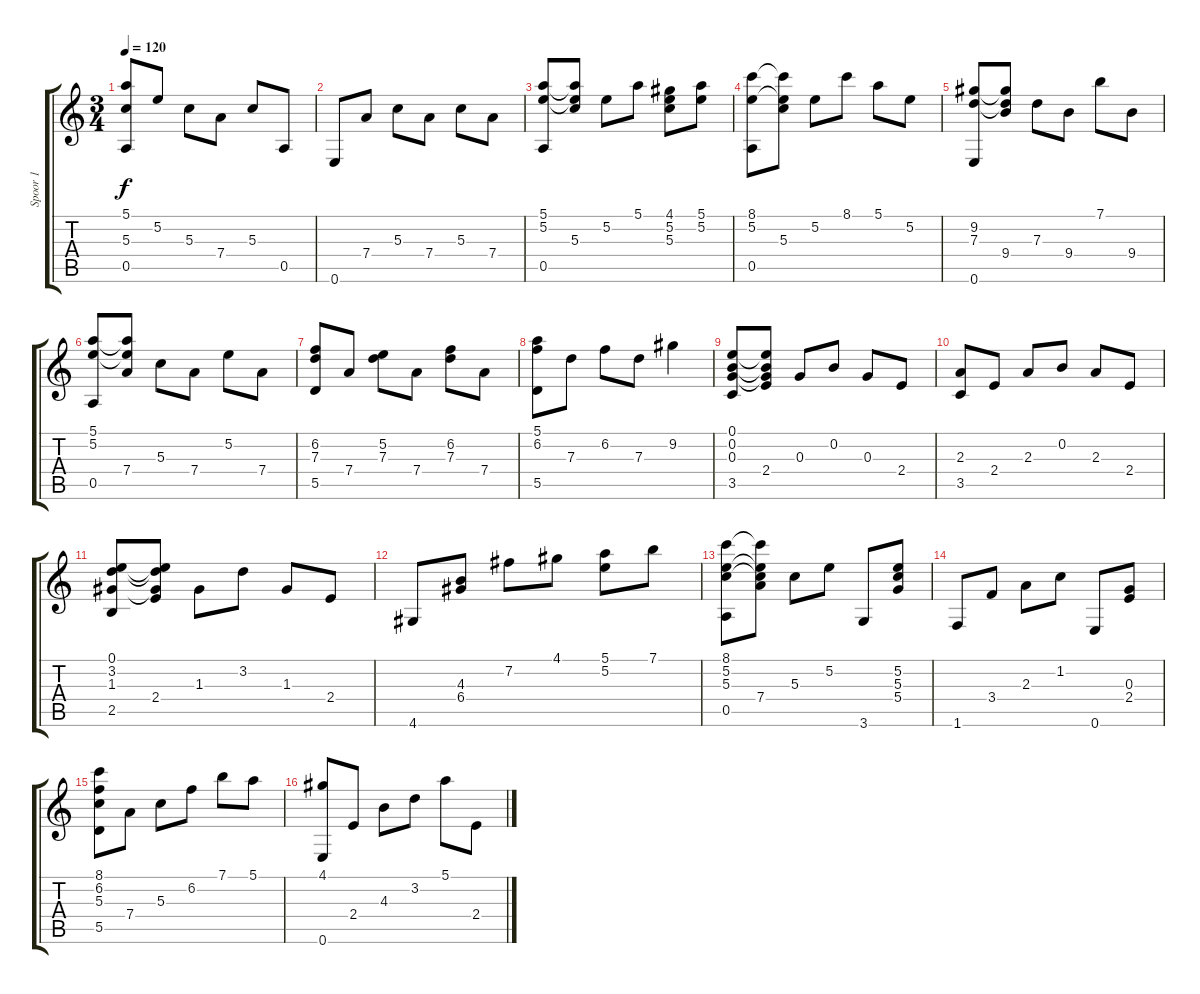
\track ("Spoor 1" "Spoor 1") {instrument acousticguitarsteel}
\staff {score tabs}
\tuning (E4 B3 G3 D3 A2 E2) {hide}
\ts (3 4)
\tempo 120
\clef g2
\ks c
(5.1 5.3 0.5).8{dy f} 5.2.8 5.3.8 7.4.8 5.3.8 0.5.8 |
0.6.8 7.4.8 5.3.8 7.4.8 5.3.8 7.4.8 |
(5.1 5.2 0.5).8 (5.1{t} 5.2{t} 5.3).8 5.2.8 5.1.8 (4.1 5.2 5.3).8 (5.1 5.2).8 |
(8.1 5.2 0.5).8 (8.1{t} 5.2{t} 5.3).8 5.2.8 8.1.8 5.1.8 5.2.8 |
(9.2 7.3 0.6).8 (9.2{t} 7.3{t} 9.4).8 7.3.8 9.4.8 7.1.8 9.4.8 |
(5.1 5.2 0.5).8 (5.1{t} 5.2{t} 7.4).8 5.3.8 7.4.8 5.2.8 7.4.8 |
(6.2 7.3 5.5).8 7.4.8 (5.2 7.3).8 7.4.8 (6.2 7.3).8 7.4.8 |
(5.1 6.2 5.5).8 7.3.8 6.2.8 7.3.8 9.2.4 |
(0.1 0.2 0.3 3.5).8 (0.1{t} 0.2{t} 0.3{t} 2.4).8 0.3.8 0.2.8 0.3.8 2.4.8 |
(2.3 3.5).8 2.4.8 2.3.8 0.2.8 2.3.8 2.4.8 |
(0.1 3.2 1.3 2.5).8 (0.1{t} 3.2{t} 1.3{t} 2.4).8 1.3.8 3.2.8 1.3.8 2.4.8 |
4.6.8 (4.3 6.4).8 7.2.8 4.1.8 (5.1 5.2).8 7.1.8 |
(8.1 5.2 5.3 0.5).8 (8.1{t} 5.2{t} 5.3{t} 7.4).8 5.3.8 5.2.8 3.6.8 (5.2 5.3 5.4).8 |
1.6.8 3.4.8 2.3.8 1.2.8 0.6.8 (0.3 2.4).8 |
(8.1 6.2 5.3 5.5).8 7.4.8 5.3.8 6.2.8 7.1.8 5.1.8 |
(4.1 0.6).8 2.4.8 4.3.8 3.2.8 5.1.8 2.4.8
